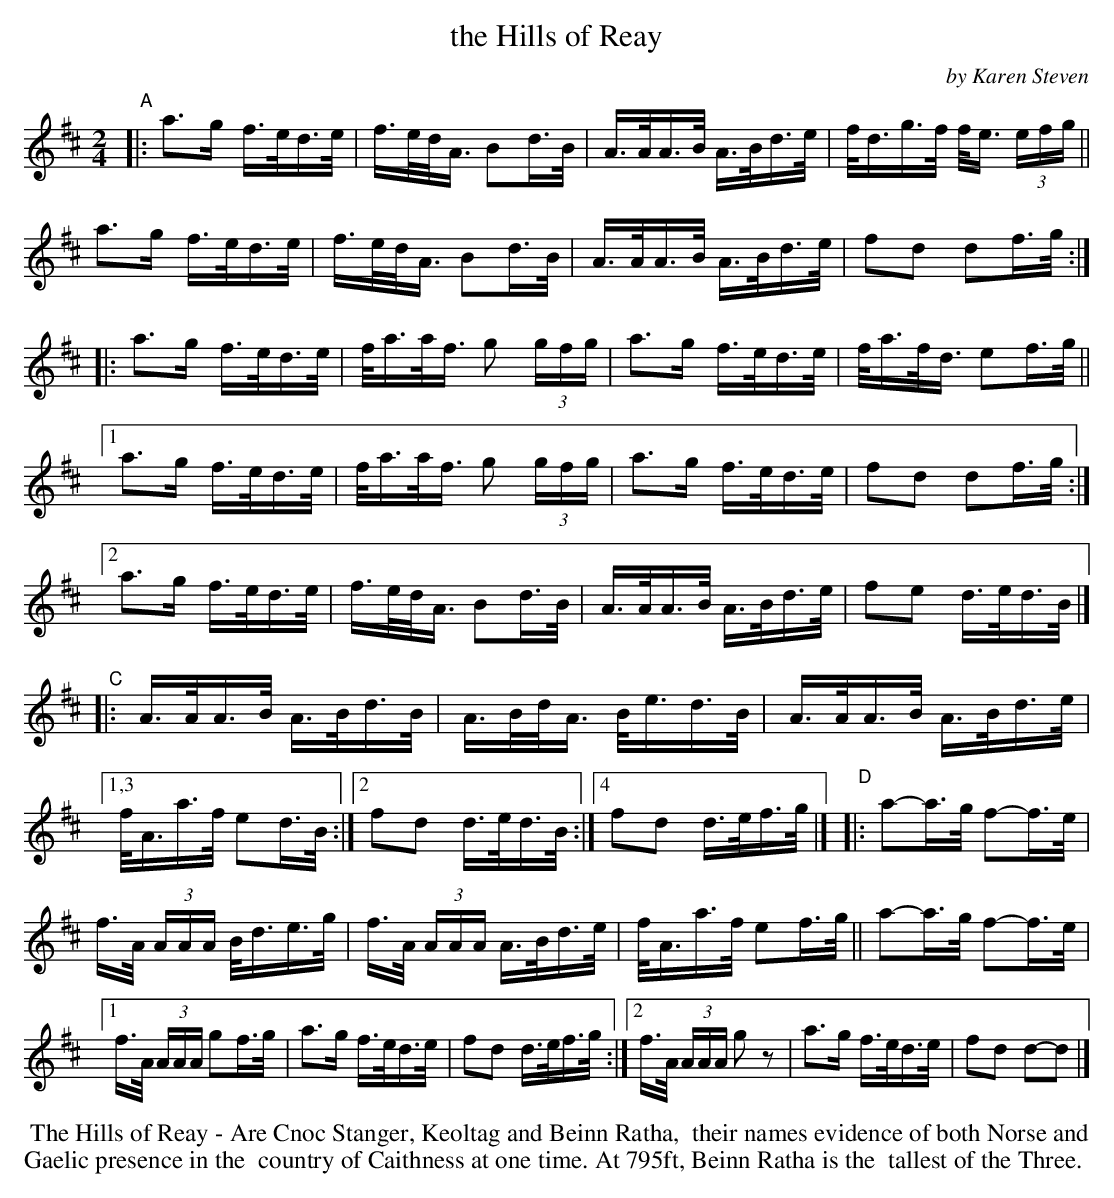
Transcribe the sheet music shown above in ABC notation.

X:1
T: the Hills of Reay
C: by Karen Steven
M: 2/4
L: 1/16
K: D
"^A"|:\
a3g f>ed>e | f>ed<A B2d>B | A>AA>B A>Bd>e | f<dg>f f<e (3efg ||
a3g f>ed>e | f>ed<A B2d>B | A>AA>B A>Bd>e | f2d2 d2f>g :|
"^B"|:\
   a3g f>ed>e | f<aa<f g2 (3gfg | a3g f>ed>e | f<af<d e2f>g ||
[1 a3g f>ed>e | f<aa<f g2 (3gfg | a3g f>ed>e | f2d2  d2f>g :|
[2 a3g f>ed>e | f>ed<A B2d>B | A>AA>B A>Bd>e | f2e2 d>ed>B |]
"^C"|:\
A>AA>B A>Bd>B | A>Bd<A B<ed>B | A>AA>B A>Bd>e |1,3 f<Aa>f e2d>B \
                                             :|2 f2d2 d>ed>B :|4 f2d2 d>ef>g |]
"^D"|:\
a2-a>g f2-f>e |  f>A (3AAA B<de>g |f>A (3AAA A>Bd>e | f<Aa>f e2f>g ||
a2-a>g f2-f>e |1 f>A (3AAA g2f>g | a3g f>ed>e | f2d2 d>ef>g :|
              [2 f>A (3AAA g2z2 | a3g f>ed>e | f2d2 d2-d2 |]
